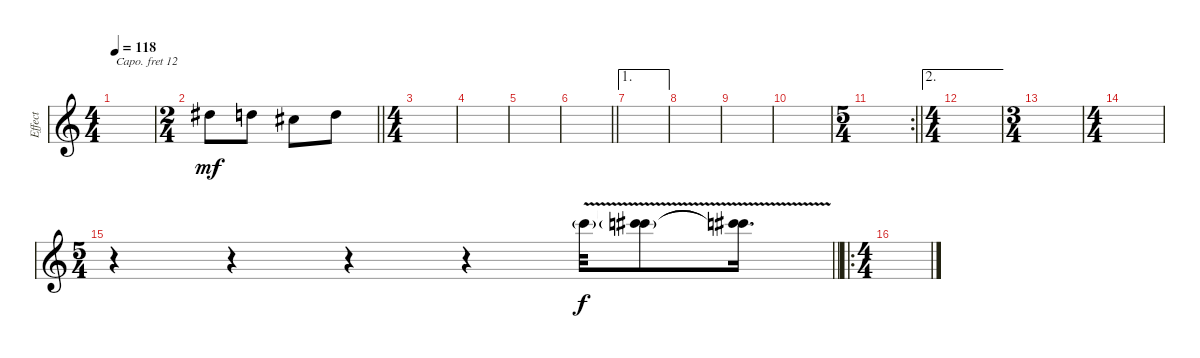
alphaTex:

\track ("Effect" "Effect") {instrument orchestralharp}
\staff {score}
\capo 12
\tuning (E4 B3 G3 D3 A2 E2) {hide}
\ts (4 4)
\tempo 118
\clef g2
\ks c
|
\ts (2 4)
\barLineRight lightlight
8.3.8{dy mf} 7.3.8 6.3.8 7.3.8 |
\ts (4 4)
|
|
|
\barLineRight lightlight
|
\ae 1
|
|
|
|
\rc 2
\ts (5 4)
\barLineRight lightlight
|
\ae 2
\ts (4 4)
|
\ts (3 4)
|
\ts (4 4)
|
\ts (5 4)
\barLineRight lightlight
r.4 r.4 r.4 r.4 13.2{v g}.32{dy f} (9.1{v g} 13.2{t}).8 (9.1{t} 13.2{t}).16{d} |
\ro
\ts (4 4)
